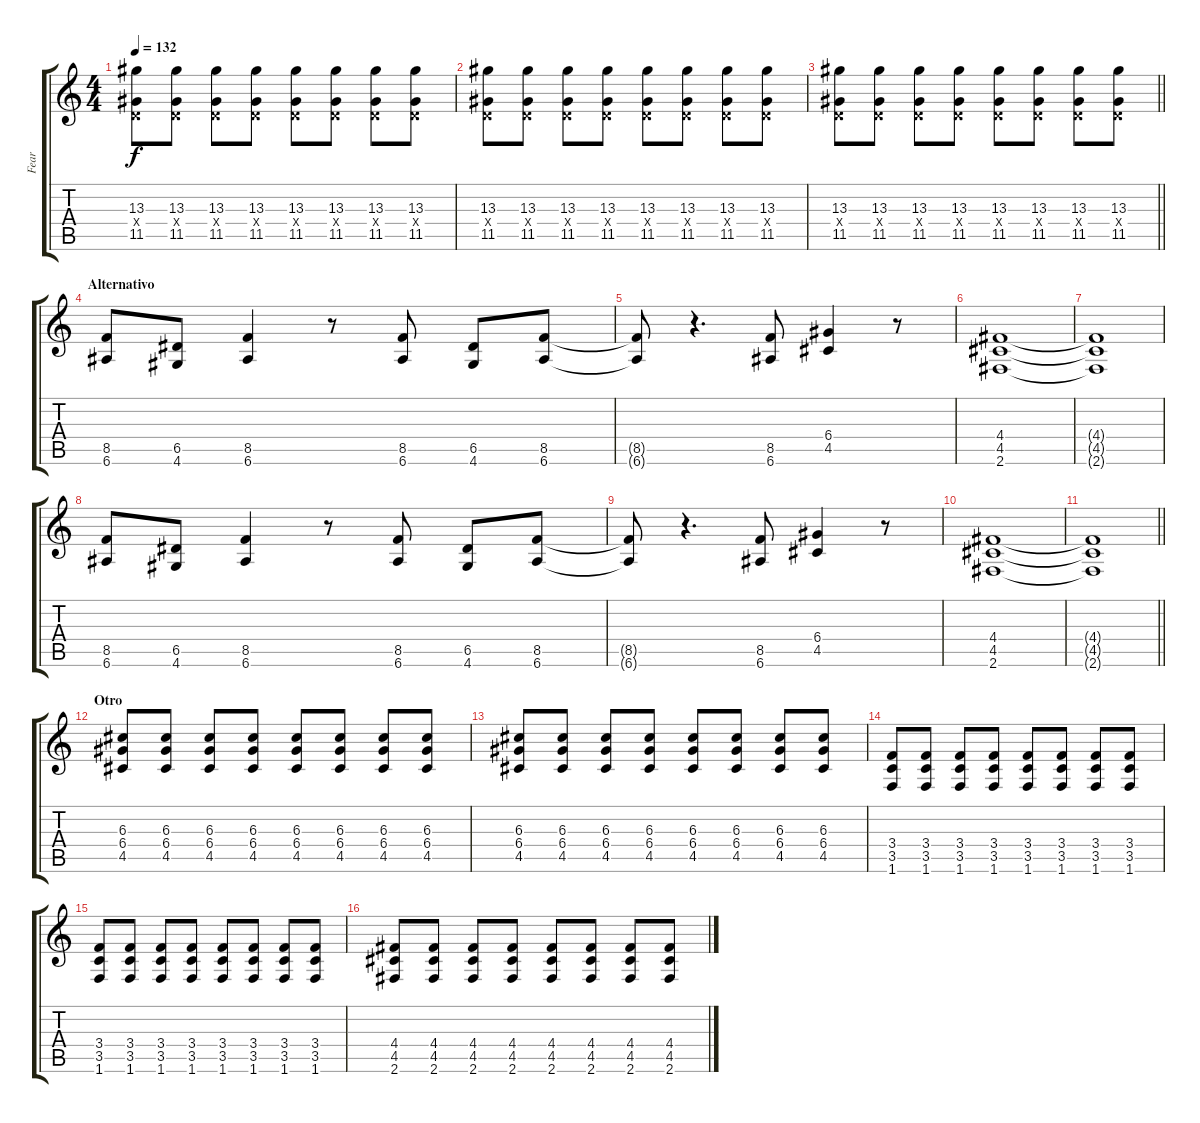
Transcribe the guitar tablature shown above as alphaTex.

\track ("Fear" "Fear") {instrument distortionguitar}
\staff {score tabs}
\tuning (E4 B3 G3 D3 A2 E2) {hide}
\ts (4 4)
\tempo 132
\clef g2
\ks c
(13.3 0.4{x} 11.5).8{dy f} (13.3 0.4{x} 11.5).8 (13.3 0.4{x} 11.5).8 (13.3 0.4{x} 11.5).8 (13.3 0.4{x} 11.5).8 (13.3 0.4{x} 11.5).8 (13.3 0.4{x} 11.5).8 (13.3 0.4{x} 11.5).8 |
(13.3 0.4{x} 11.5).8 (13.3 0.4{x} 11.5).8 (13.3 0.4{x} 11.5).8 (13.3 0.4{x} 11.5).8 (13.3 0.4{x} 11.5).8 (13.3 0.4{x} 11.5).8 (13.3 0.4{x} 11.5).8 (13.3 0.4{x} 11.5).8 |
\barLineRight lightlight
(13.3 0.4{x} 11.5).8 (13.3 0.4{x} 11.5).8 (13.3 0.4{x} 11.5).8 (13.3 0.4{x} 11.5).8 (13.3 0.4{x} 11.5).8 (13.3 0.4{x} 11.5).8 (13.3 0.4{x} 11.5).8 (13.3 0.4{x} 11.5).8 |
\section ("" "Alternativo")
(8.5 6.6).8{volume 14} (6.5 4.6).8 (8.5 6.6).4 r.8 (8.5 6.6).8 (6.5 4.6).8 (8.5 6.6).8 |
(8.5{t} 6.6{t}).8 r.4{d} (8.5 6.6).8 (6.4 4.5).4 r.8 |
(4.4 4.5 2.6).1 |
(4.4{t} 4.5{t} 2.6{t}).1 |
(8.5 6.6).8 (6.5 4.6).8 (8.5 6.6).4 r.8 (8.5 6.6).8 (6.5 4.6).8 (8.5 6.6).8 |
(8.5{t} 6.6{t}).8 r.4{d} (8.5 6.6).8 (6.4 4.5).4 r.8 |
(4.4 4.5 2.6).1 |
\barLineRight lightlight
(4.4{t} 4.5{t} 2.6{t}).1 |
\section ("" "Otro")
(6.3 6.4 4.5).8 (6.3 6.4 4.5).8 (6.3 6.4 4.5).8 (6.3 6.4 4.5).8 (6.3 6.4 4.5).8 (6.3 6.4 4.5).8 (6.3 6.4 4.5).8 (6.3 6.4 4.5).8 |
(6.3 6.4 4.5).8 (6.3 6.4 4.5).8 (6.3 6.4 4.5).8 (6.3 6.4 4.5).8 (6.3 6.4 4.5).8 (6.3 6.4 4.5).8 (6.3 6.4 4.5).8 (6.3 6.4 4.5).8 |
(3.4 3.5 1.6).8 (3.4 3.5 1.6).8 (3.4 3.5 1.6).8 (3.4 3.5 1.6).8 (3.4 3.5 1.6).8 (3.4 3.5 1.6).8 (3.4 3.5 1.6).8 (3.4 3.5 1.6).8 |
(3.4 3.5 1.6).8 (3.4 3.5 1.6).8 (3.4 3.5 1.6).8 (3.4 3.5 1.6).8 (3.4 3.5 1.6).8 (3.4 3.5 1.6).8 (3.4 3.5 1.6).8 (3.4 3.5 1.6).8 |
(4.4 4.5 2.6).8 (4.4 4.5 2.6).8 (4.4 4.5 2.6).8 (4.4 4.5 2.6).8 (4.4 4.5 2.6).8 (4.4 4.5 2.6).8 (4.4 4.5 2.6).8 (4.4 4.5 2.6).8
